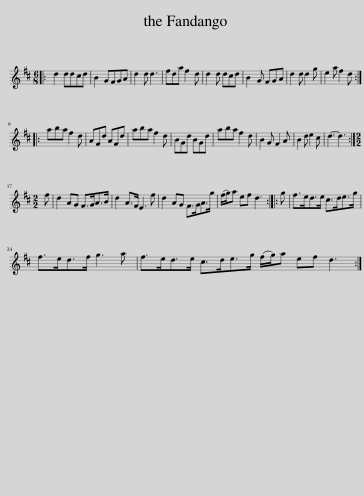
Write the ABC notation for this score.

X:1
L:1/8
M:6/8
I:linebreak $
K:D
V:1 treble
V:1
|: d2 ddcd | B2 GFGA | d2 d d3 | fda f2 d | d2 d dcd | %5
 B2 G FGA | d2 d d2 g | e2 a f2 d ::$ aba f2 d | AFd AFd | %10
 aba f2 d | BGd BGd | aba f2 d | B2 G F2 A | B2 d e2 c | %15
 d3- d3 :|$[M:2/2] f | d2 AG F>GA>B | d2 A>F E3 f | d2 AG F>GA>g | %20
 (f/g/)a ef d3 :: g | f>ed>e c>de>g |$ f>ed>f g3 a | f>ed>e c>de>g (f/g/)a ef d3 :| %25
